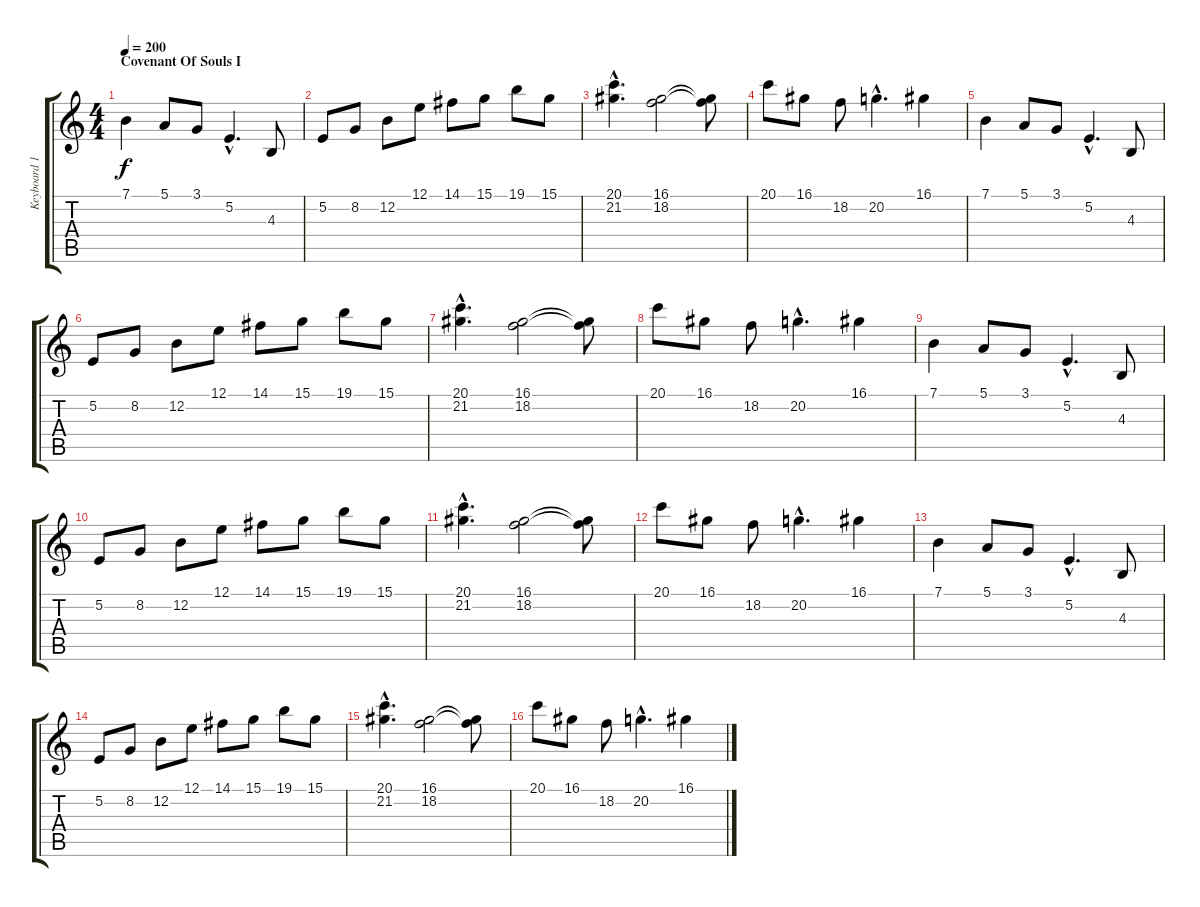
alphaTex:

\track ("Keyboard 1" "Keyboard 1") {instrument stringensemble1}
\staff {score tabs}
\tuning (E4 B3 G3 D3 A2 E2) {hide}
\ts (4 4)
\section ("" "Covenant Of Souls I")
\tempo 200
\clef g2
\ks c
7.1.4{dy f instrument stringensemble1} 5.1.8 3.1.8 5.2{hac}.4{d} 4.3.8 |
5.2.8 8.2.8 12.2.8 12.1.8 14.1.8 15.1.8 19.1.8 15.1.8 |
(20.1{hac} 21.2{hac}).4{d} (16.1 18.2).2 (16.1{t} 18.2{t}).8 |
20.1.8 16.1.8 18.2.8 20.2{hac}.4{d} 16.1.4 |
7.1.4 5.1.8 3.1.8 5.2{hac}.4{d} 4.3.8 |
5.2.8 8.2.8 12.2.8 12.1.8 14.1.8 15.1.8 19.1.8 15.1.8 |
(20.1{hac} 21.2{hac}).4{d} (16.1 18.2).2 (16.1{t} 18.2{t}).8 |
20.1.8 16.1.8 18.2.8 20.2{hac}.4{d} 16.1.4 |
7.1.4 5.1.8 3.1.8 5.2{hac}.4{d} 4.3.8 |
5.2.8 8.2.8 12.2.8 12.1.8 14.1.8 15.1.8 19.1.8 15.1.8 |
(20.1{hac} 21.2{hac}).4{d} (16.1 18.2).2 (16.1{t} 18.2{t}).8 |
20.1.8 16.1.8 18.2.8 20.2{hac}.4{d} 16.1.4 |
7.1.4 5.1.8 3.1.8 5.2{hac}.4{d} 4.3.8 |
5.2.8 8.2.8 12.2.8 12.1.8 14.1.8 15.1.8 19.1.8 15.1.8 |
(20.1{hac} 21.2{hac}).4{d} (16.1 18.2).2 (16.1{t} 18.2{t}).8 |
20.1.8 16.1.8 18.2.8 20.2{hac}.4{d} 16.1.4
